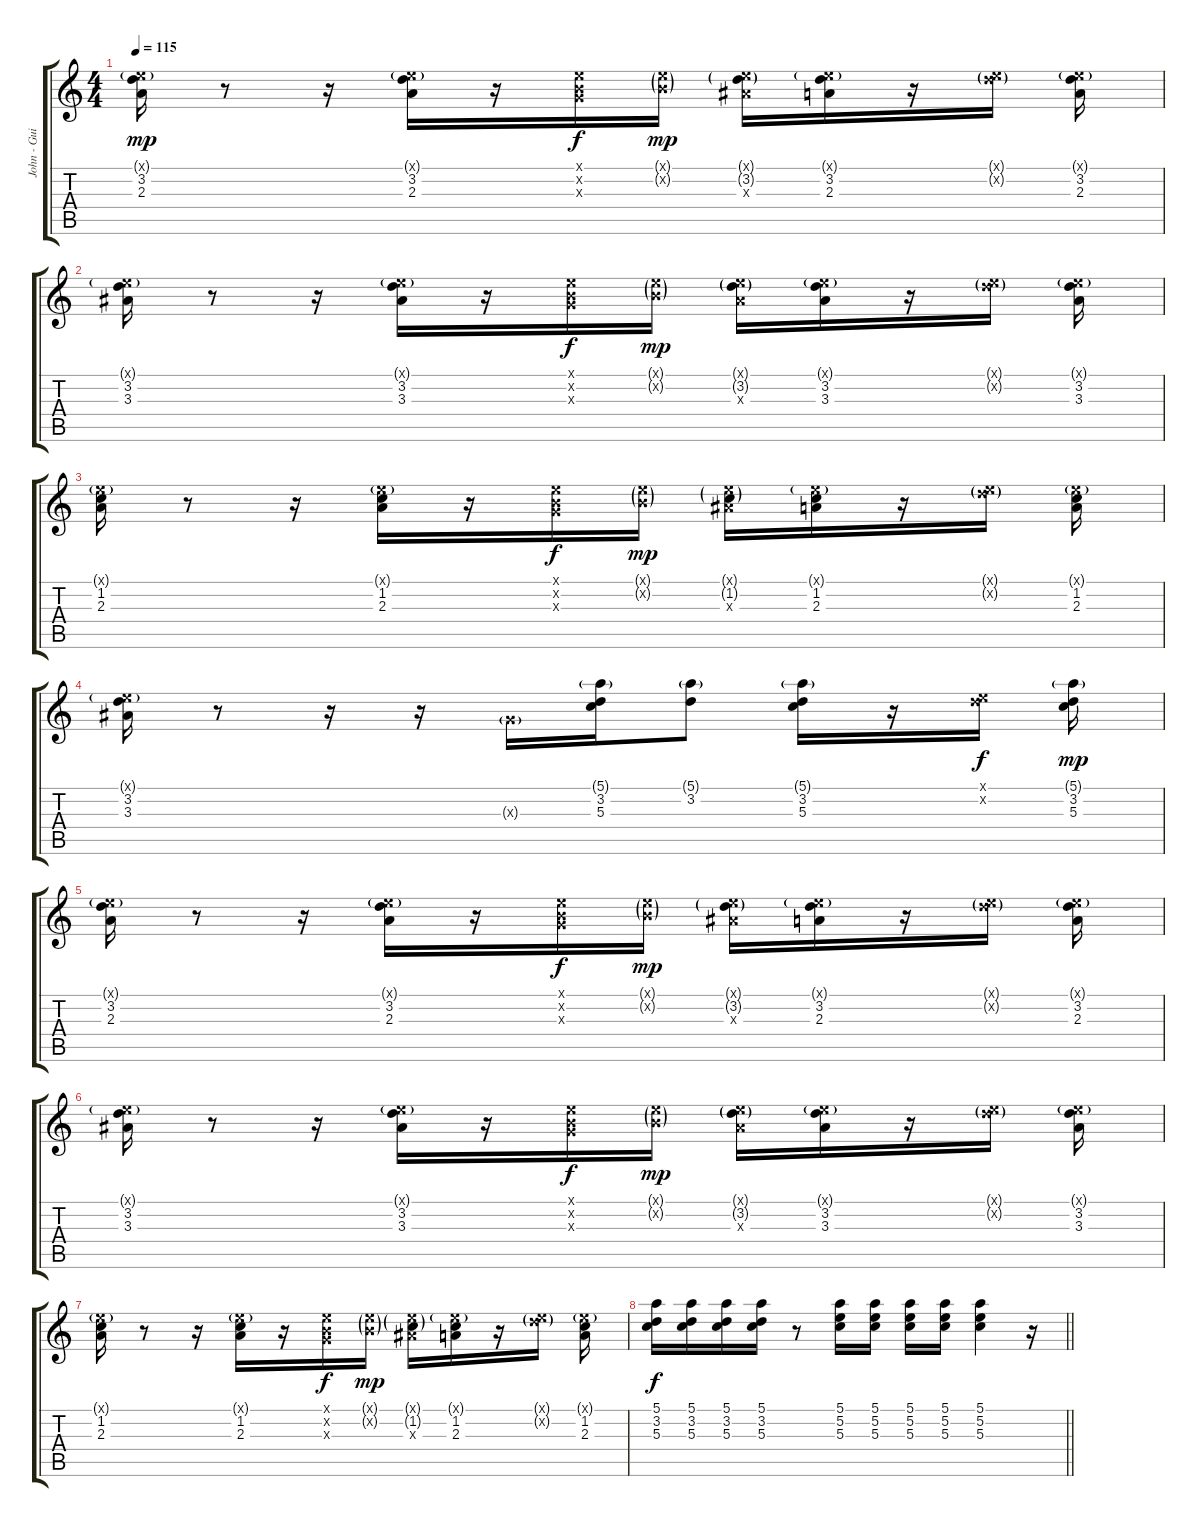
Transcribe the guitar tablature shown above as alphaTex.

\track ("John - Guitar" "John - Gui") {instrument electricguitarclean}
\staff {score tabs}
\tuning (E4 B3 G3 D3 A2 E2) {hide}
\ts (4 4)
\tempo 115
\clef g2
\ks c
(0.1{g x} 3.2 2.3).16{dy mp} r.8 r.16 (0.1{g x} 3.2 2.3).16 r.16 (0.1{x} 0.2{x} 0.3{x}).16{dy f} (0.1{g x} 0.2{g x}).16{dy mp} (0.1{g x} 3.2{g} 3.3{x}).16 (0.1{g x} 3.2 2.3).16 r.16 (0.1{g x} 3.2{g x}).16 (0.1{g x} 3.2 2.3).16 |
(0.1{g x} 3.2 3.3).16 r.8 r.16 (0.1{g x} 3.2 3.3).16 r.16 (0.1{x} 0.2{x} 0.3{x}).16{dy f} (0.1{g x} 0.2{g x}).16{dy mp} (0.1{g x} 3.2{g} 3.3{x}).16 (0.1{g x} 3.2 3.3).16 r.16 (0.1{g x} 3.2{g x}).16 (0.1{g x} 3.2 3.3).16 |
(0.1{g x} 1.2 2.3).16 r.8 r.16 (0.1{g x} 1.2 2.3).16 r.16 (0.1{x} 0.2{x} 0.3{x}).16{dy f} (0.1{g x} 0.2{g x}).16{dy mp} (0.1{g x} 1.2{g} 3.3{x}).16 (0.1{g x} 1.2 2.3).16 r.16 (0.1{g x} 3.2{g x}).16 (0.1{g x} 1.2 2.3).16 |
(0.1{g x} 3.2 3.3).16 r.8 r.16 r.16 0.3{g x}.16 (5.1{g} 3.2 5.3).16 (5.1{g} 3.2).8 (5.1{g} 3.2 5.3).16 r.16 (0.1{x} 3.2{x}).16{dy f} (5.1{g} 3.2 5.3).16{dy mp} |
(0.1{g x} 3.2 2.3).16 r.8 r.16 (0.1{g x} 3.2 2.3).16 r.16 (0.1{x} 0.2{x} 0.3{x}).16{dy f} (0.1{g x} 0.2{g x}).16{dy mp} (0.1{g x} 3.2{g} 3.3{x}).16 (0.1{g x} 3.2 2.3).16 r.16 (0.1{g x} 3.2{g x}).16 (0.1{g x} 3.2 2.3).16 |
(0.1{g x} 3.2 3.3).16 r.8 r.16 (0.1{g x} 3.2 3.3).16 r.16 (0.1{x} 0.2{x} 0.3{x}).16{dy f} (0.1{g x} 0.2{g x}).16{dy mp} (0.1{g x} 3.2{g} 3.3{x}).16 (0.1{g x} 3.2 3.3).16 r.16 (0.1{g x} 3.2{g x}).16 (0.1{g x} 3.2 3.3).16 |
(0.1{g x} 1.2 2.3).16 r.8 r.16 (0.1{g x} 1.2 2.3).16 r.16 (0.1{x} 0.2{x} 0.3{x}).16{dy f} (0.1{g x} 0.2{g x}).16{dy mp} (0.1{g x} 1.2{g} 3.3{x}).16 (0.1{g x} 1.2 2.3).16 r.16 (0.1{g x} 3.2{g x}).16 (0.1{g x} 1.2 2.3).16 |
\barLineRight lightlight
(5.1 3.2 5.3).16{dy f} (5.1 3.2 5.3).16 (5.1 3.2 5.3).16 (5.1 3.2 5.3).16 r.8 (5.1 5.2 5.3).16 (5.1 5.2 5.3).16 (5.1 5.2 5.3).16 (5.1 5.2 5.3).16 (5.1 5.2 5.3).4 r.16
